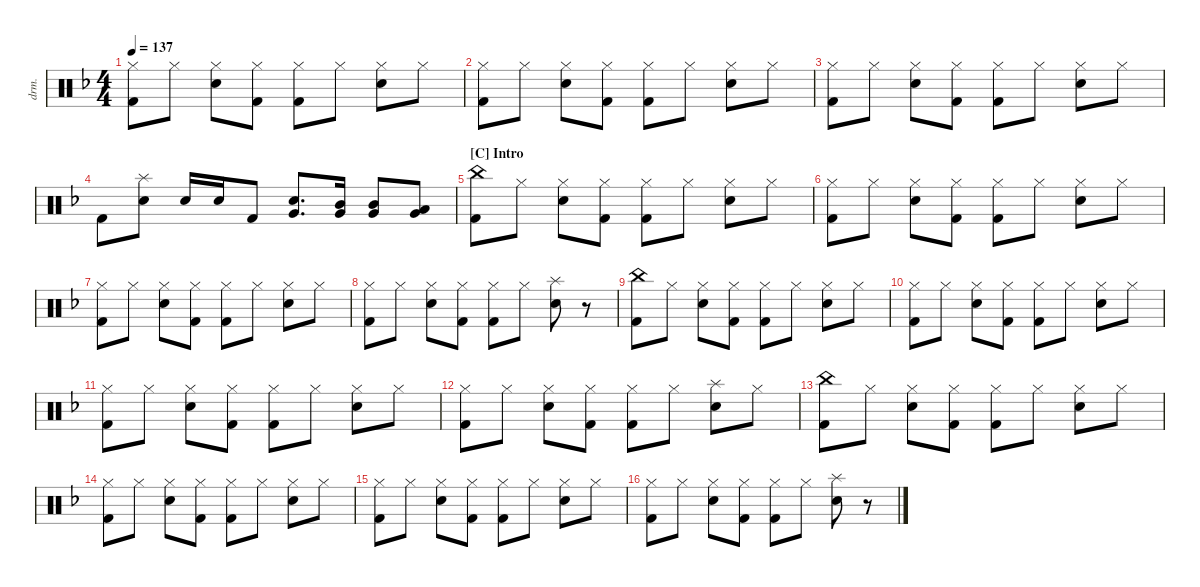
\defaultSystemsLayout 4
\hideDynamics
\bracketExtendMode nobrackets
\track ("Drumkit" "drm.") {defaultSystemsLayout 4 instrument percussion}
\staff {score}
\articulation defaults
\ts (4 4)
\tempo 137
\clef neutral
\ks f
("Kick (hit) 2"{acc forcenatural} "Hi-Hat (closed)"{acc forcenatural}).8{dy mf beam Down} "Hi-Hat (closed)"{acc forcenatural}.8{beam Down} ("Hi-Hat (closed)"{acc forcenatural} "Snare (hit) 2"{acc forcenatural}).8{beam Down} ("Hi-Hat (closed)"{acc forcenatural} "Kick (hit) 2"{acc forcenatural}).8{beam Down} ("Hi-Hat (closed)"{acc forcenatural} "Kick (hit) 2"{acc forcenatural}).8{beam Down} "Hi-Hat (closed)"{acc forcenatural}.8{beam Down} ("Hi-Hat (closed)"{acc forcenatural} "Snare (hit) 2"{acc forcenatural}).8{beam Down} "Hi-Hat (closed)"{acc forcenatural}.8{beam Down} |
("Kick (hit) 2"{acc forcenatural} "Hi-Hat (closed)"{acc forcenatural}).8{beam Down} "Hi-Hat (closed)"{acc forcenatural}.8{beam Down} ("Hi-Hat (closed)"{acc forcenatural} "Snare (hit) 2"{acc forcenatural}).8{beam Down} ("Hi-Hat (closed)"{acc forcenatural} "Kick (hit) 2"{acc forcenatural}).8{beam Down} ("Hi-Hat (closed)"{acc forcenatural} "Kick (hit) 2"{acc forcenatural}).8{beam Down} "Hi-Hat (closed)"{acc forcenatural}.8{beam Down} ("Hi-Hat (closed)"{acc forcenatural} "Snare (hit) 2"{acc forcenatural}).8{beam Down} "Hi-Hat (closed)"{acc forcenatural}.8{beam Down} |
("Kick (hit) 2"{acc forcenatural} "Hi-Hat (closed)"{acc forcenatural}).8{beam Down} "Hi-Hat (closed)"{acc forcenatural}.8{beam Down} ("Hi-Hat (closed)"{acc forcenatural} "Snare (hit) 2"{acc forcenatural}).8{beam Down} ("Hi-Hat (closed)"{acc forcenatural} "Kick (hit) 2"{acc forcenatural}).8{beam Down} ("Hi-Hat (closed)"{acc forcenatural} "Kick (hit) 2"{acc forcenatural}).8{beam Down} "Hi-Hat (closed)"{acc forcenatural}.8{beam Down} ("Hi-Hat (closed)"{acc forcenatural} "Snare (hit) 2"{acc forcenatural}).8{beam Down} "Hi-Hat (closed)"{acc forcenatural}.8{beam Down} |
"Kick (hit) 2"{acc forcenatural}.8{beam Down} ("Snare (hit) 2"{acc forcenatural} "Splash (hit)"{acc forcenatural}).8{beam Down} "Snare (hit) 2"{acc forcenatural}.16{beam Up} "Snare (hit) 2"{acc forcenatural}.16{beam Up} "Kick (hit) 2"{acc forcenatural}.8{beam Up} ("Very Low Tom (hit)"{acc forcenatural} "Snare (hit) 2"{acc forcenatural}).8{d beam Up} ("Mid Tom (hit)"{acc forcenatural} "Very Low Tom (hit)"{acc forcenatural}).16{beam Up} ("Mid Tom (hit)"{acc forcenatural} "Very Low Tom (hit)"{acc forcenatural}).8{beam Up} ("Low Tom (hit)"{acc forcenatural} "Very Low Tom (hit)"{acc forcenatural}).8{beam Up} |
\section ("C" "Intro")
("Kick (hit) 2"{acc forcenatural} "China (hit)"{acc forcenatural}).8{beam Down} "Hi-Hat (closed)"{acc forcenatural}.8{beam Down} ("Hi-Hat (closed)"{acc forcenatural} "Snare (hit) 2"{acc forcenatural}).8{beam Down} ("Hi-Hat (closed)"{acc forcenatural} "Kick (hit) 2"{acc forcenatural}).8{beam Down} ("Hi-Hat (closed)"{acc forcenatural} "Kick (hit) 2"{acc forcenatural}).8{beam Down} "Hi-Hat (closed)"{acc forcenatural}.8{beam Down} ("Hi-Hat (closed)"{acc forcenatural} "Snare (hit) 2"{acc forcenatural}).8{beam Down} "Hi-Hat (closed)"{acc forcenatural}.8{beam Down} |
("Kick (hit) 2"{acc forcenatural} "Hi-Hat (closed)"{acc forcenatural}).8{beam Down} "Hi-Hat (closed)"{acc forcenatural}.8{beam Down} ("Hi-Hat (closed)"{acc forcenatural} "Snare (hit) 2"{acc forcenatural}).8{beam Down} ("Hi-Hat (closed)"{acc forcenatural} "Kick (hit) 2"{acc forcenatural}).8{beam Down} ("Hi-Hat (closed)"{acc forcenatural} "Kick (hit) 2"{acc forcenatural}).8{beam Down} "Hi-Hat (closed)"{acc forcenatural}.8{beam Down} ("Hi-Hat (closed)"{acc forcenatural} "Snare (hit) 2"{acc forcenatural}).8{beam Down} "Hi-Hat (closed)"{acc forcenatural}.8{beam Down} |
("Kick (hit) 2"{acc forcenatural} "Hi-Hat (closed)"{acc forcenatural}).8{beam Down} "Hi-Hat (closed)"{acc forcenatural}.8{beam Down} ("Hi-Hat (closed)"{acc forcenatural} "Snare (hit) 2"{acc forcenatural}).8{beam Down} ("Hi-Hat (closed)"{acc forcenatural} "Kick (hit) 2"{acc forcenatural}).8{beam Down} ("Hi-Hat (closed)"{acc forcenatural} "Kick (hit) 2"{acc forcenatural}).8{beam Down} "Hi-Hat (closed)"{acc forcenatural}.8{beam Down} ("Hi-Hat (closed)"{acc forcenatural} "Snare (hit) 2"{acc forcenatural}).8{beam Down} "Hi-Hat (closed)"{acc forcenatural}.8{beam Down} |
("Kick (hit) 2"{acc forcenatural} "Hi-Hat (closed)"{acc forcenatural}).8{beam Down} "Hi-Hat (closed)"{acc forcenatural}.8{beam Down} ("Hi-Hat (closed)"{acc forcenatural} "Snare (hit) 2"{acc forcenatural}).8{beam Down} ("Hi-Hat (closed)"{acc forcenatural} "Kick (hit) 2"{acc forcenatural}).8{beam Down} ("Hi-Hat (closed)"{acc forcenatural} "Kick (hit) 2"{acc forcenatural}).8{beam Down} "Hi-Hat (closed)"{acc forcenatural}.8{beam Down} ("Snare (hit) 2"{acc forcenatural} "Splash (hit)"{acc forcenatural}).8{beam Down} r.8{beam Down} |
("Kick (hit) 2"{acc forcenatural} "China (hit)"{acc forcenatural}).8{beam Down} "Hi-Hat (closed)"{acc forcenatural}.8{beam Down} ("Hi-Hat (closed)"{acc forcenatural} "Snare (hit) 2"{acc forcenatural}).8{beam Down} ("Hi-Hat (closed)"{acc forcenatural} "Kick (hit) 2"{acc forcenatural}).8{beam Down} ("Hi-Hat (closed)"{acc forcenatural} "Kick (hit) 2"{acc forcenatural}).8{beam Down} "Hi-Hat (closed)"{acc forcenatural}.8{beam Down} ("Hi-Hat (closed)"{acc forcenatural} "Snare (hit) 2"{acc forcenatural}).8{beam Down} "Hi-Hat (closed)"{acc forcenatural}.8{beam Down} |
("Kick (hit) 2"{acc forcenatural} "Hi-Hat (closed)"{acc forcenatural}).8{beam Down} "Hi-Hat (closed)"{acc forcenatural}.8{beam Down} ("Hi-Hat (closed)"{acc forcenatural} "Snare (hit) 2"{acc forcenatural}).8{beam Down} ("Hi-Hat (closed)"{acc forcenatural} "Kick (hit) 2"{acc forcenatural}).8{beam Down} ("Hi-Hat (closed)"{acc forcenatural} "Kick (hit) 2"{acc forcenatural}).8{beam Down} "Hi-Hat (closed)"{acc forcenatural}.8{beam Down} ("Hi-Hat (closed)"{acc forcenatural} "Snare (hit) 2"{acc forcenatural}).8{beam Down} "Hi-Hat (closed)"{acc forcenatural}.8{beam Down} |
("Kick (hit) 2"{acc forcenatural} "Hi-Hat (closed)"{acc forcenatural}).8{beam Down} "Hi-Hat (closed)"{acc forcenatural}.8{beam Down} ("Hi-Hat (closed)"{acc forcenatural} "Snare (hit) 2"{acc forcenatural}).8{beam Down} ("Hi-Hat (closed)"{acc forcenatural} "Kick (hit) 2"{acc forcenatural}).8{beam Down} ("Hi-Hat (closed)"{acc forcenatural} "Kick (hit) 2"{acc forcenatural}).8{beam Down} "Hi-Hat (closed)"{acc forcenatural}.8{beam Down} ("Hi-Hat (closed)"{acc forcenatural} "Snare (hit) 2"{acc forcenatural}).8{beam Down} "Hi-Hat (closed)"{acc forcenatural}.8{beam Down} |
("Kick (hit) 2"{acc forcenatural} "Hi-Hat (closed)"{acc forcenatural}).8{beam Down} "Hi-Hat (closed)"{acc forcenatural}.8{beam Down} ("Hi-Hat (closed)"{acc forcenatural} "Snare (hit) 2"{acc forcenatural}).8{beam Down} ("Hi-Hat (closed)"{acc forcenatural} "Kick (hit) 2"{acc forcenatural}).8{beam Down} ("Hi-Hat (closed)"{acc forcenatural} "Kick (hit) 2"{acc forcenatural}).8{beam Down} "Hi-Hat (closed)"{acc forcenatural}.8{beam Down} ("Snare (hit) 2"{acc forcenatural} "Splash (hit)"{acc forcenatural}).8{beam Down} "Hi-Hat (closed)"{acc forcenatural}.8{beam Down} |
("Kick (hit) 2"{acc forcenatural} "China (hit)"{acc forcenatural}).8{beam Down} "Hi-Hat (closed)"{acc forcenatural}.8{beam Down} ("Hi-Hat (closed)"{acc forcenatural} "Snare (hit) 2"{acc forcenatural}).8{beam Down} ("Hi-Hat (closed)"{acc forcenatural} "Kick (hit) 2"{acc forcenatural}).8{beam Down} ("Hi-Hat (closed)"{acc forcenatural} "Kick (hit) 2"{acc forcenatural}).8{beam Down} "Hi-Hat (closed)"{acc forcenatural}.8{beam Down} ("Hi-Hat (closed)"{acc forcenatural} "Snare (hit) 2"{acc forcenatural}).8{beam Down} "Hi-Hat (closed)"{acc forcenatural}.8{beam Down} |
("Kick (hit) 2"{acc forcenatural} "Hi-Hat (closed)"{acc forcenatural}).8{beam Down} "Hi-Hat (closed)"{acc forcenatural}.8{beam Down} ("Hi-Hat (closed)"{acc forcenatural} "Snare (hit) 2"{acc forcenatural}).8{beam Down} ("Hi-Hat (closed)"{acc forcenatural} "Kick (hit) 2"{acc forcenatural}).8{beam Down} ("Hi-Hat (closed)"{acc forcenatural} "Kick (hit) 2"{acc forcenatural}).8{beam Down} "Hi-Hat (closed)"{acc forcenatural}.8{beam Down} ("Hi-Hat (closed)"{acc forcenatural} "Snare (hit) 2"{acc forcenatural}).8{beam Down} "Hi-Hat (closed)"{acc forcenatural}.8{beam Down} |
("Kick (hit) 2"{acc forcenatural} "Hi-Hat (closed)"{acc forcenatural}).8{beam Down} "Hi-Hat (closed)"{acc forcenatural}.8{beam Down} ("Hi-Hat (closed)"{acc forcenatural} "Snare (hit) 2"{acc forcenatural}).8{beam Down} ("Hi-Hat (closed)"{acc forcenatural} "Kick (hit) 2"{acc forcenatural}).8{beam Down} ("Hi-Hat (closed)"{acc forcenatural} "Kick (hit) 2"{acc forcenatural}).8{beam Down} "Hi-Hat (closed)"{acc forcenatural}.8{beam Down} ("Hi-Hat (closed)"{acc forcenatural} "Snare (hit) 2"{acc forcenatural}).8{beam Down} "Hi-Hat (closed)"{acc forcenatural}.8{beam Down} |
("Kick (hit) 2"{acc forcenatural} "Hi-Hat (closed)"{acc forcenatural}).8{beam Down} "Hi-Hat (closed)"{acc forcenatural}.8{beam Down} ("Hi-Hat (closed)"{acc forcenatural} "Snare (hit) 2"{acc forcenatural}).8{beam Down} ("Hi-Hat (closed)"{acc forcenatural} "Kick (hit) 2"{acc forcenatural}).8{beam Down} ("Hi-Hat (closed)"{acc forcenatural} "Kick (hit) 2"{acc forcenatural}).8{beam Down} "Hi-Hat (closed)"{acc forcenatural}.8{beam Down} ("Snare (hit) 2"{acc forcenatural} "Splash (hit)"{acc forcenatural}).8{beam Down} r.8{beam Down}
